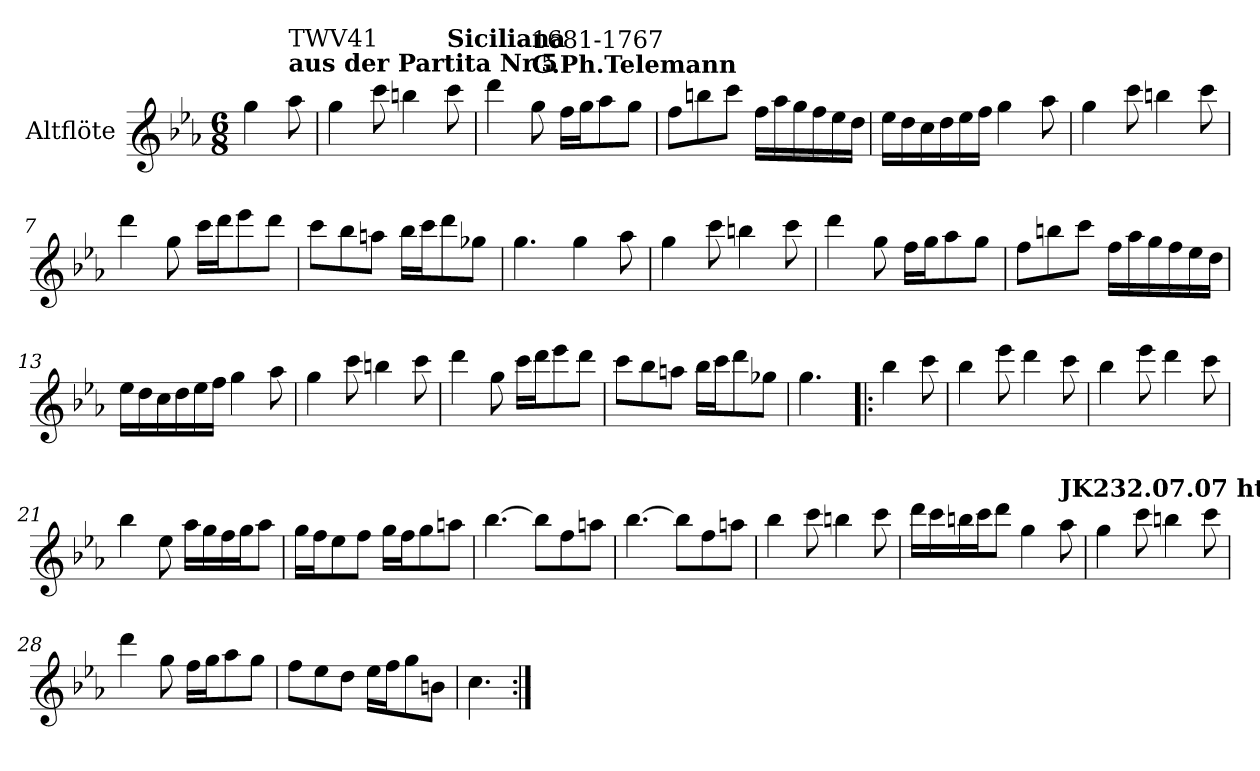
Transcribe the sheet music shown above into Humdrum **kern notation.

**kern
*part1
*staff1
*I"Altflöte
*clefG2
*k[b-e-a-]
*M6/8
=1
4gg\
!LO:TX:a:B:t=aus der Partita Nr.5
!LO:TX:a:t=TWV41
8aa-\
=2
4gg\
8ccc\
4bbn\
!LO:TX:a:B:t=Siciliana
8ccc\
=3
4ddd\
!LO:TX:a:B:t=G.Ph.Telemann
!LO:TX:a:t=1681-1767
8gg\
16ff\LL
16gg\J
8aa-\
8gg\J
!!LO:LB:g=z
=4
8ff\L
8bbn\
8ccc\J
16ff\LL
16aa-\
16gg\
16ff\
16ee-\
16dd\JJ
!!LO:LB:g=z
=5
16ee-\LL
16dd\
16cc\
16dd\
16ee-\
16ff\JJ
4gg\
8aa-\
=6
4gg\
8ccc\
4bbn\
8ccc\
=7
4ddd\
8gg\
16ccc\LL
16ddd\J
8eee-\
8ddd\J
!!LO:LB:g=z
=8
8ccc\L
8bb-\
8aan\J
16bb-\LL
16ccc\J
8ddd\
8gg-X\J
!!LO:LB:g=z
=9
4.gg\
4gg\
8aa-\
=10
4gg\
8ccc\
4bbn\
8ccc\
=11
4ddd\
8gg\
16ff\LL
16gg\J
8aa-\
8gg\J
!!LO:LB:g=z
=12
8ff\L
8bbn\
8ccc\J
16ff\LL
16aa-\
16gg\
16ff\
16ee-\
16dd\JJ
!!LO:LB:g=z
=13
16ee-\LL
16dd\
16cc\
16dd\
16ee-\
16ff\JJ
4gg\
8aa-\
=14
4gg\
8ccc\
4bbn\
8ccc\
=15
4ddd\
8gg\
16ccc\LL
16ddd\J
8eee-\
8ddd\J
!!LO:LB:g=z
=16
8ccc\L
8bb-\
8aan\J
16bb-\LL
16ccc\J
8ddd\
8gg-X\J
=17
4.gg\
!!LO:PB:g=z
=18!|:
4bb-\
8ccc\
=19
4bb-\
8eee-\
4ddd\
8ccc\
=20
4bb-\
8eee-\
4ddd\
8ccc\
=21
4bb-\
8ee-\
16aa-\LL
16gg\
16ff\
16gg\J
8aa-\J
!!LO:LB:g=z
=22
16gg\LL
16ff\J
8ee-\
8ff\J
16gg\LL
16ff\J
8gg\
8aan\J
=23
[4.bb-\
8bb-\L]
8ff\
8aan\J
=24
[4.bb-\
8bb-\L]
8ff\
8aan\J
!!LO:LB:g=z
=25
4bb-\
8ccc\
4bbn\
8ccc\
!!LO:LB:g=z
=26
16ddd\LL
16ccc\
16bbn\
16ccc\J
8ddd\J
4gg\
!LO:TX:a:B:t=JK232.07.07 http&colon;//icking-music-archive.org
8aa-\
=27
4gg\
8ccc\
4bbn\
8ccc\
=28
4ddd\
8gg\
16ff\LL
16gg\J
8aa-\
8gg\J
!!LO:LB:g=z
=29
8ff\L
8ee-\
8dd\J
16ee-\LL
16ff\J
8gg\
8bn\J
=30
4.cc\
=:|!
*-
